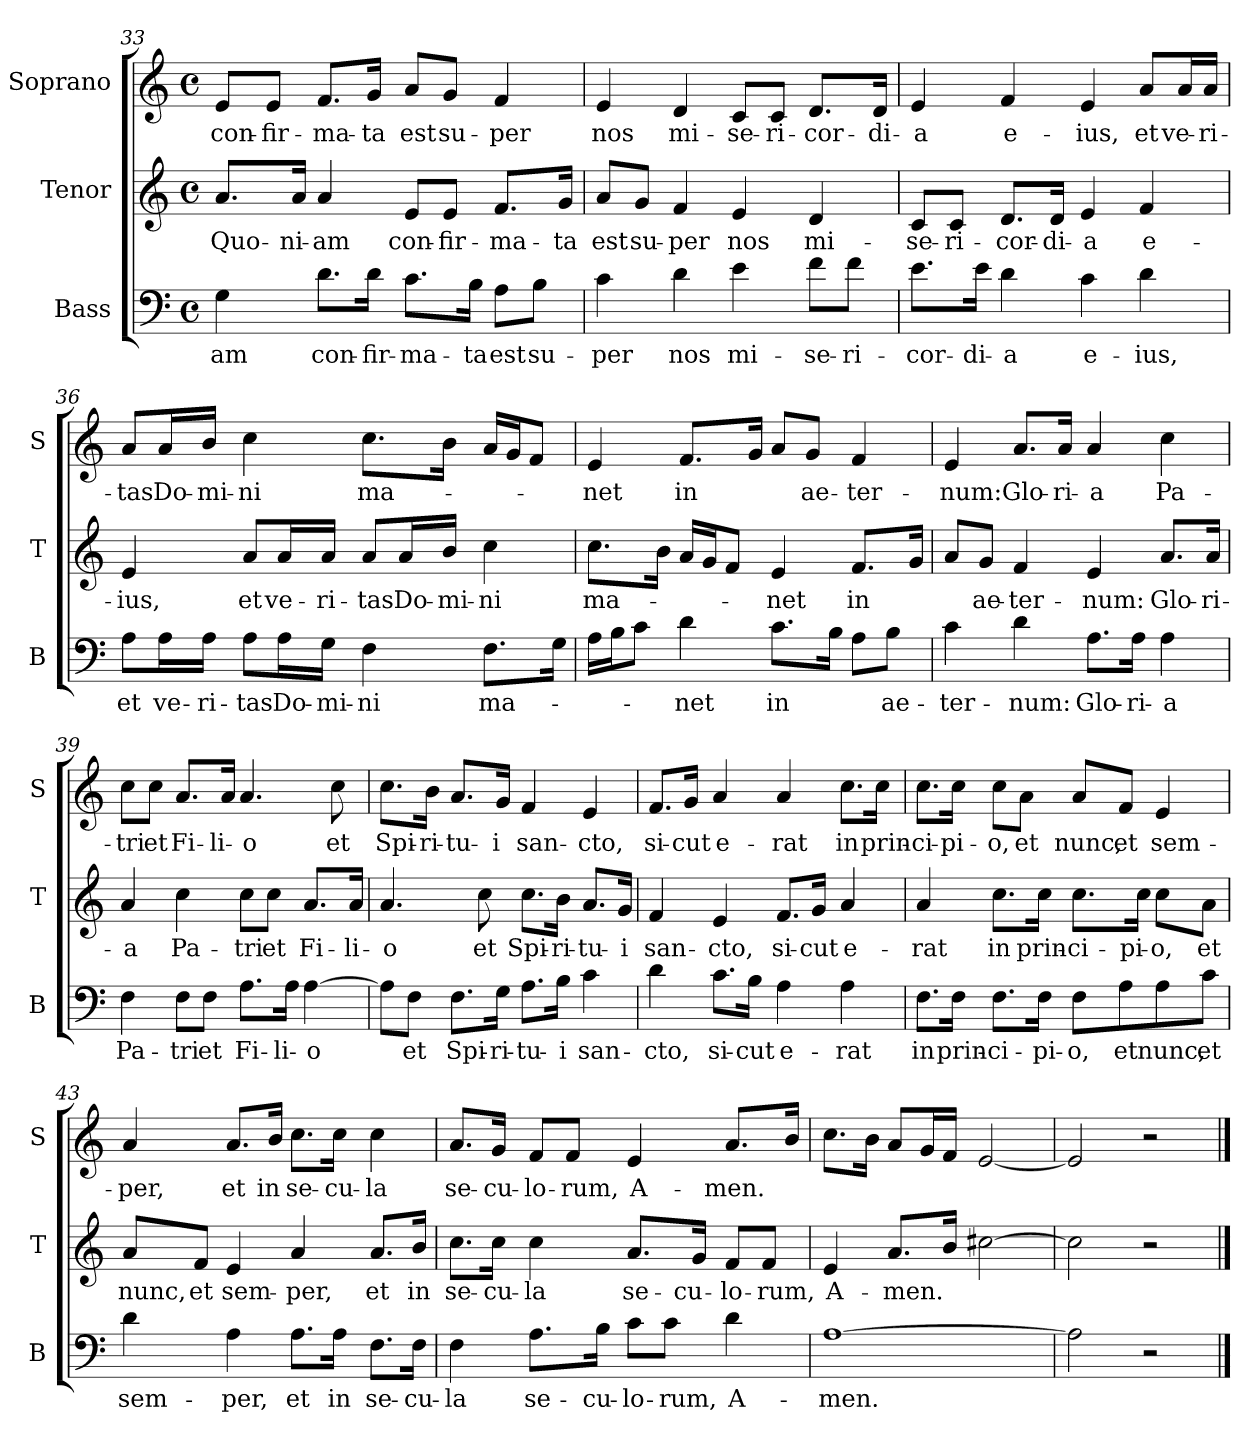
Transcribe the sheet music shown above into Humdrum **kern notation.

**kern	**text	**kern	**text	**kern	**text
*part3	*part3	*part2	*part2	*part1	*part1
*staff3	*staff3	*staff2	*staff2	*staff1	*staff1
*I"Bass	*	*I"Tenor	*	*I"Soprano	*
*I'B	*	*I'T	*	*I'S	*
!!LO:PB:g=z
*clefF4	*	*clefG2	*	*clefG2	*
*k[]	*	*k[]	*	*k[]	*
*C:	*	*C:	*	*C:	*
*M4/4	*	*M4/4	*	*M4/4	*
*met(c)	*	*met(c)	*	*met(c)	*
=33	=33	=33	=33	=33	=33
!	!LO:LY:b	!	!LO:LY:b	!	!LO:LY:b
4G\	-am	8.a/L	Quo-	8e/L	con-
!	!	!	!	!	!LO:LY:b
.	.	.	.	8e/J	-fir-
!	!	!	!LO:LY:b	!	!
.	.	16a/Jk	-ni-	.	.
!	!LO:LY:b	!	!LO:LY:b	!	!LO:LY:b
8.d\L	con-	4a/	-am	8.f/L	-ma-
!	!LO:LY:b	!	!	!	!LO:LY:b
16d\Jk	-fir-	.	.	16g/Jk	-ta
!	!LO:LY:b	!	!LO:LY:b	!	!LO:LY:b
8.c\L	-ma-	8e/L	con-	8a/L	est
!	!	!	!LO:LY:b	!	!LO:LY:b
.	.	8e/J	-fir-	8g/J	su-
!	!LO:LY:b	!	!	!	!
16B\Jk	-ta	.	.	.	.
!	!LO:LY:b	!	!LO:LY:b	!	!LO:LY:b
8A\L	est	8.f/L	-ma-	4f/	-per
!	!LO:LY:b	!	!	!	!
8B\J	su-	.	.	.	.
!	!	!	!LO:LY:b	!	!
.	.	16g/Jk	-ta	.	.
=34	=34	=34	=34	=34	=34
!	!LO:LY:b	!	!LO:LY:b	!	!LO:LY:b
4c\	-per	8a/L	est	4e/	nos
!	!	!	!LO:LY:b	!	!
.	.	8g/J	su-	.	.
!	!LO:LY:b	!	!LO:LY:b	!	!LO:LY:b
4d\	nos	4f/	-per	4d/	mi-
!	!LO:LY:b	!	!LO:LY:b	!	!LO:LY:b
4e\	mi-	4e/	nos	8c/L	-se-
!	!	!	!	!	!LO:LY:b
.	.	.	.	8c/J	-ri-
!	!LO:LY:b	!	!LO:LY:b	!	!LO:LY:b
8f\L	-se-	4d/	mi-	8.d/L	-cor-
!	!LO:LY:b	!	!	!	!
8f\J	-ri-	.	.	.	.
!	!	!	!	!	!LO:LY:b
.	.	.	.	16d/Jk	-di-
=35	=35	=35	=35	=35	=35
!	!LO:LY:b	!	!LO:LY:b	!	!LO:LY:b
8.e\L	-cor-	8c/L	-se-	4e/	-a
!	!	!	!LO:LY:b	!	!
.	.	8c/J	-ri-	.	.
!	!LO:LY:b	!	!	!	!
16e\Jk	-di-	.	.	.	.
!	!LO:LY:b	!	!LO:LY:b	!	!LO:LY:b
4d\	-a	8.d/L	-cor-	4f/	e-
!	!	!	!LO:LY:b	!	!
.	.	16d/Jk	-di-	.	.
!	!LO:LY:b	!	!LO:LY:b	!	!LO:LY:b
4c\	e-	4e/	-a	4e/	-ius,
!	!LO:LY:b	!	!LO:LY:b	!	!LO:LY:b
4d\	-ius,	4f/	e-	8a/L	et
!	!	!	!	!	!LO:LY:b
.	.	.	.	16a/L	ve-
!	!	!	!	!	!LO:LY:b
.	.	.	.	16a/JJ	-ri-
!!LO:LB:g=z
=36	=36	=36	=36	=36	=36
!	!LO:LY:b	!	!LO:LY:b	!	!LO:LY:b
8A\L	et	4e/	-ius,	8a/L	-tas
!	!LO:LY:b	!	!	!	!LO:LY:b
16A\L	ve-	.	.	16a/L	Do-
!	!LO:LY:b	!	!	!	!LO:LY:b
16A\JJ	-ri-	.	.	16b/JJ	-mi-
!	!LO:LY:b	!	!LO:LY:b	!	!LO:LY:b
8A\L	-tas	8a/L	et	4cc\	-ni
!	!LO:LY:b	!	!LO:LY:b	!	!
16A\L	Do-	16a/L	ve-	.	.
!	!LO:LY:b	!	!LO:LY:b	!	!
16G\JJ	-mi-	16a/JJ	-ri-	.	.
!	!LO:LY:b	!	!LO:LY:b	!	!LO:LY:b
4F\	-ni	8a/L	-tas	8.cc\L	ma-
!	!	!	!LO:LY:b	!	!
.	.	16a/L	Do-	.	.
!	!	!	!LO:LY:b	!	!
.	.	16b/JJ	-mi-	16b\Jk	.
!	!LO:LY:b	!	!LO:LY:b	!	!
8.F\L	ma-	4cc\	-ni	16a/LL	.
.	.	.	.	16g/J	.
.	.	.	.	8f/J	.
16G\Jk	.	.	.	.	.
=37	=37	=37	=37	=37	=37
!	!	!	!LO:LY:b	!	!LO:LY:b
16A\LL	.	8.cc\L	ma-	4e/	-net
16B\J	.	.	.	.	.
8c\J	.	.	.	.	.
.	.	16b\Jk	.	.	.
!	!LO:LY:b	!	!	!	!LO:LY:b
4d\	-net	16a/LL	.	8.f/L	in
.	.	16g/J	.	.	.
.	.	8f/J	.	.	.
.	.	.	.	16g/Jk	.
!	!LO:LY:b	!	!LO:LY:b	!	!
8.c\L	in	4e/	-net	8a/L	.
!	!	!	!	!	!LO:LY:b
.	.	.	.	8g/J	ae-
16B\Jk	.	.	.	.	.
!	!	!	!LO:LY:b	!	!LO:LY:b
8A\L	.	8.f/L	in	4f/	-ter-
!	!LO:LY:b	!	!	!	!
8B\J	ae-	.	.	.	.
.	.	16g/Jk	.	.	.
=38	=38	=38	=38	=38	=38
!	!LO:LY:b	!	!	!	!LO:LY:b
4c\	-ter-	8a/L	.	4e/	-num:
!	!	!	!LO:LY:b	!	!
.	.	8g/J	ae-	.	.
!	!LO:LY:b	!	!LO:LY:b	!	!LO:LY:b
4d\	-num:	4f/	-ter-	8.a/L	Glo-
!	!	!	!	!	!LO:LY:b
.	.	.	.	16a/Jk	-ri-
!	!LO:LY:b	!	!LO:LY:b	!	!LO:LY:b
8.A\L	Glo-	4e/	-num:	4a/	-a
!	!LO:LY:b	!	!	!	!
16A\Jk	-ri-	.	.	.	.
!	!LO:LY:b	!	!LO:LY:b	!	!LO:LY:b
4A\	-a	8.a/L	Glo-	4cc\	Pa-
!	!	!	!LO:LY:b	!	!
.	.	16a/Jk	-ri-	.	.
=39	=39	=39	=39	=39	=39
!	!LO:LY:b	!	!LO:LY:b	!	!LO:LY:b
4F\	Pa-	4a/	-a	8cc\L	-tri
!	!	!	!	!	!LO:LY:b
.	.	.	.	8cc\J	et
!	!LO:LY:b	!	!LO:LY:b	!	!LO:LY:b
8F\L	-tri	4cc\	Pa-	8.a/L	Fi-
!	!LO:LY:b	!	!	!	!
8F\J	et	.	.	.	.
!	!	!	!	!	!LO:LY:b
.	.	.	.	16a/Jk	-li-
!	!LO:LY:b	!	!LO:LY:b	!	!LO:LY:b
8.A\L	Fi-	8cc\L	-tri	4.a/	-o
!	!	!	!LO:LY:b	!	!
.	.	8cc\J	et	.	.
!	!LO:LY:b	!	!	!	!
16A\Jk	-li-	.	.	.	.
!	!LO:LY:b	!	!LO:LY:b	!	!
[4A\	-o	8.a/L	Fi-	.	.
!	!	!	!	!	!LO:LY:b
.	.	.	.	8cc\	et
!	!	!	!LO:LY:b	!	!
.	.	16a/Jk	-li-	.	.
!!LO:LB:g=z
=40	=40	=40	=40	=40	=40
!	!	!	!LO:LY:b	!	!LO:LY:b
8A\L]	.	4.a/	-o	8.cc\L	Spi-
!	!LO:LY:b	!	!	!	!
8F\J	et	.	.	.	.
!	!	!	!	!	!LO:LY:b
.	.	.	.	16b\Jk	-ri-
!	!LO:LY:b	!	!	!	!LO:LY:b
8.F\L	Spi-	.	.	8.a/L	-tu-
!	!	!	!LO:LY:b	!	!
.	.	8cc\	et	.	.
!	!LO:LY:b	!	!	!	!LO:LY:b
16G\Jk	-ri-	.	.	16g/Jk	-i
!	!LO:LY:b	!	!LO:LY:b	!	!LO:LY:b
8.A\L	-tu-	8.cc\L	Spi-	4f/	san-
!	!LO:LY:b	!	!LO:LY:b	!	!
16B\Jk	-i	16b\Jk	-ri-	.	.
!	!LO:LY:b	!	!LO:LY:b	!	!LO:LY:b
4c\	san-	8.a/L	-tu-	4e/	-cto,
!	!	!	!LO:LY:b	!	!
.	.	16g/Jk	-i	.	.
=41	=41	=41	=41	=41	=41
!	!LO:LY:b	!	!LO:LY:b	!	!LO:LY:b
4d\	-cto,	4f/	san-	8.f/L	si-
!	!	!	!	!	!LO:LY:b
.	.	.	.	16g/Jk	-cut
!	!LO:LY:b	!	!LO:LY:b	!	!LO:LY:b
8.c\L	si-	4e/	-cto,	4a/	e-
!	!LO:LY:b	!	!	!	!
16B\Jk	-cut	.	.	.	.
!	!LO:LY:b	!	!LO:LY:b	!	!LO:LY:b
4A\	e-	8.f/L	si-	4a/	-rat
!	!	!	!LO:LY:b	!	!
.	.	16g/Jk	-cut	.	.
!	!LO:LY:b	!	!LO:LY:b	!	!LO:LY:b
4A\	-rat	4a/	e-	8.cc\L	in
!	!	!	!	!	!LO:LY:b
.	.	.	.	16cc\Jk	prin-
=42	=42	=42	=42	=42	=42
!	!LO:LY:b	!	!LO:LY:b	!	!LO:LY:b
8.F\L	in	4a/	-rat	8.cc\L	-ci-
!	!LO:LY:b	!	!	!	!LO:LY:b
16F\Jk	prin-	.	.	16cc\Jk	-pi-
!	!LO:LY:b	!	!LO:LY:b	!	!LO:LY:b
8.F\L	-ci-	8.cc\L	in	8cc\L	-o,
!	!	!	!	!	!LO:LY:b
.	.	.	.	8a\J	et
!	!LO:LY:b	!	!LO:LY:b	!	!
16F\Jk	-pi-	16cc\Jk	prin-	.	.
!	!LO:LY:b	!	!LO:LY:b	!	!LO:LY:b
8F\L	-o,	8.cc\L	-ci-	8a/L	nunc,
!	!LO:LY:b	!	!	!	!LO:LY:b
8A\	et	.	.	8f/J	et
!	!	!	!LO:LY:b	!	!
.	.	16cc\Jk	-pi-	.	.
!	!LO:LY:b	!	!LO:LY:b	!	!LO:LY:b
8A\	nunc,	8cc\L	-o,	4e/	sem-
!	!LO:LY:b	!	!LO:LY:b	!	!
8c\J	et	8a\J	et	.	.
!!LO:PB:g=z
=43	=43	=43	=43	=43	=43
!	!LO:LY:b	!	!LO:LY:b	!	!LO:LY:b
4d\	sem-	8a/L	nunc,	4a/	-per,
!	!	!	!LO:LY:b	!	!
.	.	8f/J	et	.	.
!	!LO:LY:b	!	!LO:LY:b	!	!LO:LY:b
4A\	-per,	4e/	sem-	8.a/L	et
!	!	!	!	!	!LO:LY:b
.	.	.	.	16b/Jk	in
!	!LO:LY:b	!	!LO:LY:b	!	!LO:LY:b
8.A\L	et	4a/	-per,	8.cc\L	se-
!	!LO:LY:b	!	!	!	!LO:LY:b
16A\Jk	in	.	.	16cc\Jk	-cu-
!	!LO:LY:b	!	!LO:LY:b	!	!LO:LY:b
8.F\L	se-	8.a/L	et	4cc\	-la
!	!LO:LY:b	!	!LO:LY:b	!	!
16F\Jk	-cu-	16b/Jk	in	.	.
=44	=44	=44	=44	=44	=44
!	!LO:LY:b	!	!LO:LY:b	!	!LO:LY:b
4F\	-la	8.cc\L	se-	8.a/L	se-
!	!	!	!LO:LY:b	!	!LO:LY:b
.	.	16cc\Jk	-cu-	16g/Jk	-cu-
!	!LO:LY:b	!	!LO:LY:b	!	!LO:LY:b
8.A\L	se-	4cc\	-la	8f/L	-lo-
!	!	!	!	!	!LO:LY:b
.	.	.	.	8f/J	-rum,
!	!LO:LY:b	!	!	!	!
16B\Jk	-cu-	.	.	.	.
!	!LO:LY:b	!	!LO:LY:b	!	!LO:LY:b
8c\L	-lo-	8.a/L	se-	4e/	A-
!	!LO:LY:b	!	!	!	!
8c\J	-rum,	.	.	.	.
!	!	!	!LO:LY:b	!	!
.	.	16g/Jk	-cu-	.	.
!	!LO:LY:b	!	!LO:LY:b	!	!LO:LY:b
4d\	A-	8f/L	-lo-	8.a/L	-men.
!	!	!	!LO:LY:b	!	!
.	.	8f/J	-rum,	.	.
.	.	.	.	16b/Jk	.
=45	=45	=45	=45	=45	=45
!	!LO:LY:b	!	!LO:LY:b	!	!
[1A	-men.	4e/	A-	8.cc\L	.
.	.	.	.	16b\Jk	.
!	!	!	!LO:LY:b	!	!
.	.	8.a/L	-men.	8a/L	.
.	.	.	.	16g/L	.
.	.	16b/Jk	.	16f/JJ	.
.	.	[2cc#X\	.	[2e/	.
=46	=46	=46	=46	=46	=46
2A\]	.	2cc#\]	.	2e/]	.
2r	.	2r	.	2r	.
==	==	==	==	==	==
*-	*-	*-	*-	*-	*-
